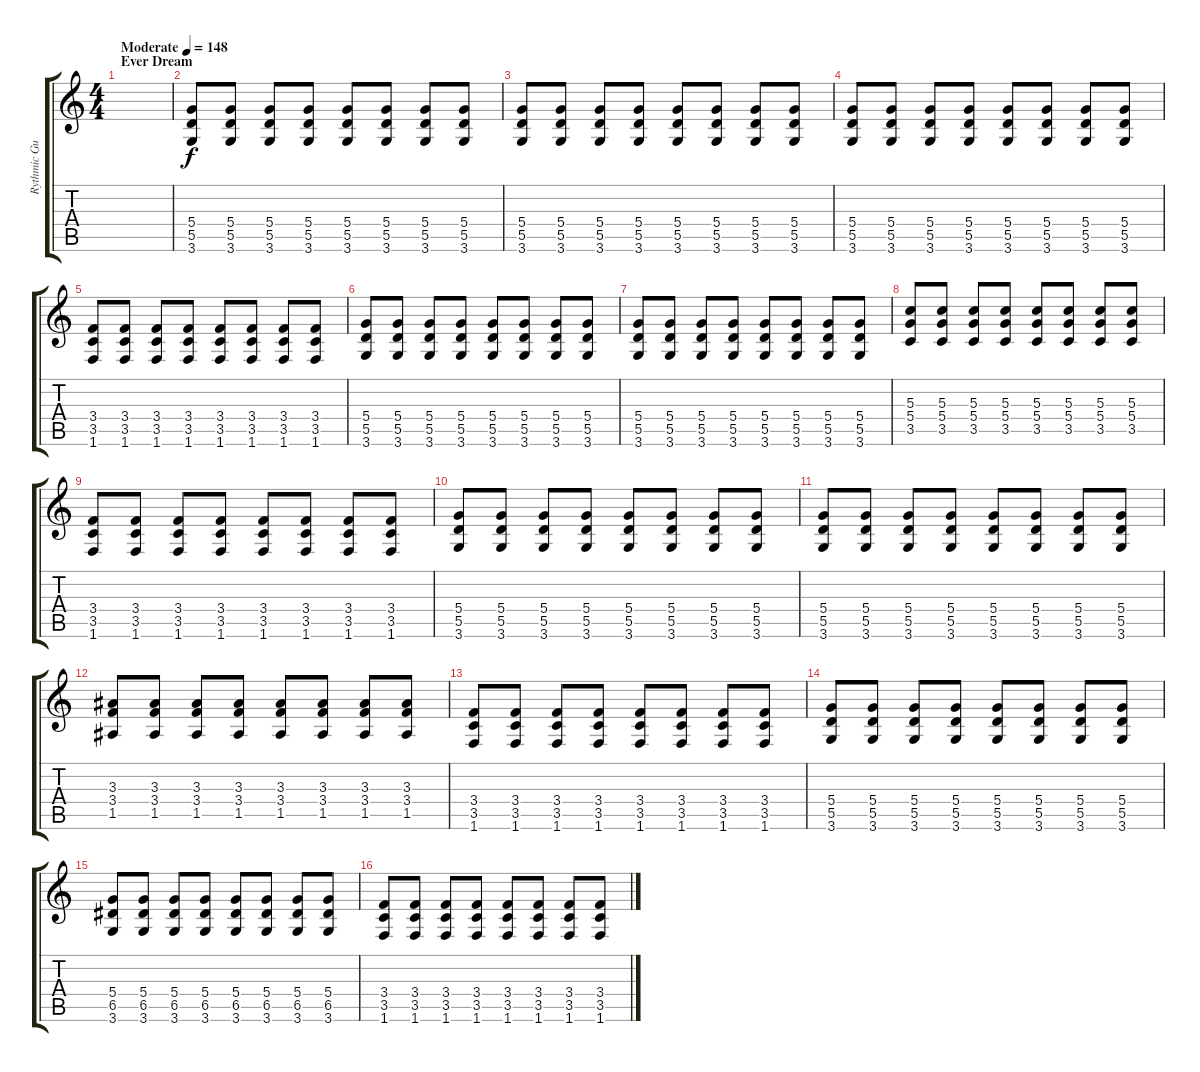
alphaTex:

\track ("Rythmic Guitar : Open E" "Rythmic Gu") {instrument distortionguitar}
\staff {score tabs}
\tuning (E4 B3 G3 D3 A2 E2) {hide}
\ts (4 4)
\section ("" "Ever Dream")
\tempo (148 "Moderate")
\clef g2
\ks c
|
(5.4 5.5 3.6).8 (5.4 5.5 3.6).8 (5.4 5.5 3.6).8 (5.4 5.5 3.6).8 (5.4 5.5 3.6).8 (5.4 5.5 3.6).8 (5.4 5.5 3.6).8 (5.4 5.5 3.6).8 |
(5.4 5.5 3.6).8 (5.4 5.5 3.6).8 (5.4 5.5 3.6).8 (5.4 5.5 3.6).8 (5.4 5.5 3.6).8 (5.4 5.5 3.6).8 (5.4 5.5 3.6).8 (5.4 5.5 3.6).8 |
(5.4 5.5 3.6).8 (5.4 5.5 3.6).8 (5.4 5.5 3.6).8 (5.4 5.5 3.6).8 (5.4 5.5 3.6).8 (5.4 5.5 3.6).8 (5.4 5.5 3.6).8 (5.4 5.5 3.6).8 |
(3.4 3.5 1.6).8 (3.4 3.5 1.6).8 (3.4 3.5 1.6).8 (3.4 3.5 1.6).8 (3.4 3.5 1.6).8 (3.4 3.5 1.6).8 (3.4 3.5 1.6).8 (3.4 3.5 1.6).8 |
(5.4 5.5 3.6).8 (5.4 5.5 3.6).8 (5.4 5.5 3.6).8 (5.4 5.5 3.6).8 (5.4 5.5 3.6).8 (5.4 5.5 3.6).8 (5.4 5.5 3.6).8 (5.4 5.5 3.6).8 |
(5.4 5.5 3.6).8 (5.4 5.5 3.6).8 (5.4 5.5 3.6).8 (5.4 5.5 3.6).8 (5.4 5.5 3.6).8 (5.4 5.5 3.6).8 (5.4 5.5 3.6).8 (5.4 5.5 3.6).8 |
(5.3 5.4 3.5).8 (5.3 5.4 3.5).8 (5.3 5.4 3.5).8 (5.3 5.4 3.5).8 (5.3 5.4 3.5).8 (5.3 5.4 3.5).8 (5.3 5.4 3.5).8 (5.3 5.4 3.5).8 |
(3.4 3.5 1.6).8 (3.4 3.5 1.6).8 (3.4 3.5 1.6).8 (3.4 3.5 1.6).8 (3.4 3.5 1.6).8 (3.4 3.5 1.6).8 (3.4 3.5 1.6).8 (3.4 3.5 1.6).8 |
(5.4 5.5 3.6).8 (5.4 5.5 3.6).8 (5.4 5.5 3.6).8 (5.4 5.5 3.6).8 (5.4 5.5 3.6).8 (5.4 5.5 3.6).8 (5.4 5.5 3.6).8 (5.4 5.5 3.6).8 |
(5.4 5.5 3.6).8 (5.4 5.5 3.6).8 (5.4 5.5 3.6).8 (5.4 5.5 3.6).8 (5.4 5.5 3.6).8 (5.4 5.5 3.6).8 (5.4 5.5 3.6).8 (5.4 5.5 3.6).8 |
(3.3 3.4 1.5).8 (3.3 3.4 1.5).8 (3.3 3.4 1.5).8 (3.3 3.4 1.5).8 (3.3 3.4 1.5).8 (3.3 3.4 1.5).8 (3.3 3.4 1.5).8 (3.3 3.4 1.5).8 |
(3.4 3.5 1.6).8 (3.4 3.5 1.6).8 (3.4 3.5 1.6).8 (3.4 3.5 1.6).8 (3.4 3.5 1.6).8 (3.4 3.5 1.6).8 (3.4 3.5 1.6).8 (3.4 3.5 1.6).8 |
(5.4 5.5 3.6).8 (5.4 5.5 3.6).8 (5.4 5.5 3.6).8 (5.4 5.5 3.6).8 (5.4 5.5 3.6).8 (5.4 5.5 3.6).8 (5.4 5.5 3.6).8 (5.4 5.5 3.6).8 |
(5.4 6.5 3.6).8 (5.4 6.5 3.6).8 (5.4 6.5 3.6).8 (5.4 6.5 3.6).8 (5.4 6.5 3.6).8 (5.4 6.5 3.6).8 (5.4 6.5 3.6).8 (5.4 6.5 3.6).8 |
(3.4 3.5 1.6).8 (3.4 3.5 1.6).8 (3.4 3.5 1.6).8 (3.4 3.5 1.6).8 (3.4 3.5 1.6).8 (3.4 3.5 1.6).8 (3.4 3.5 1.6).8 (3.4 3.5 1.6).8
